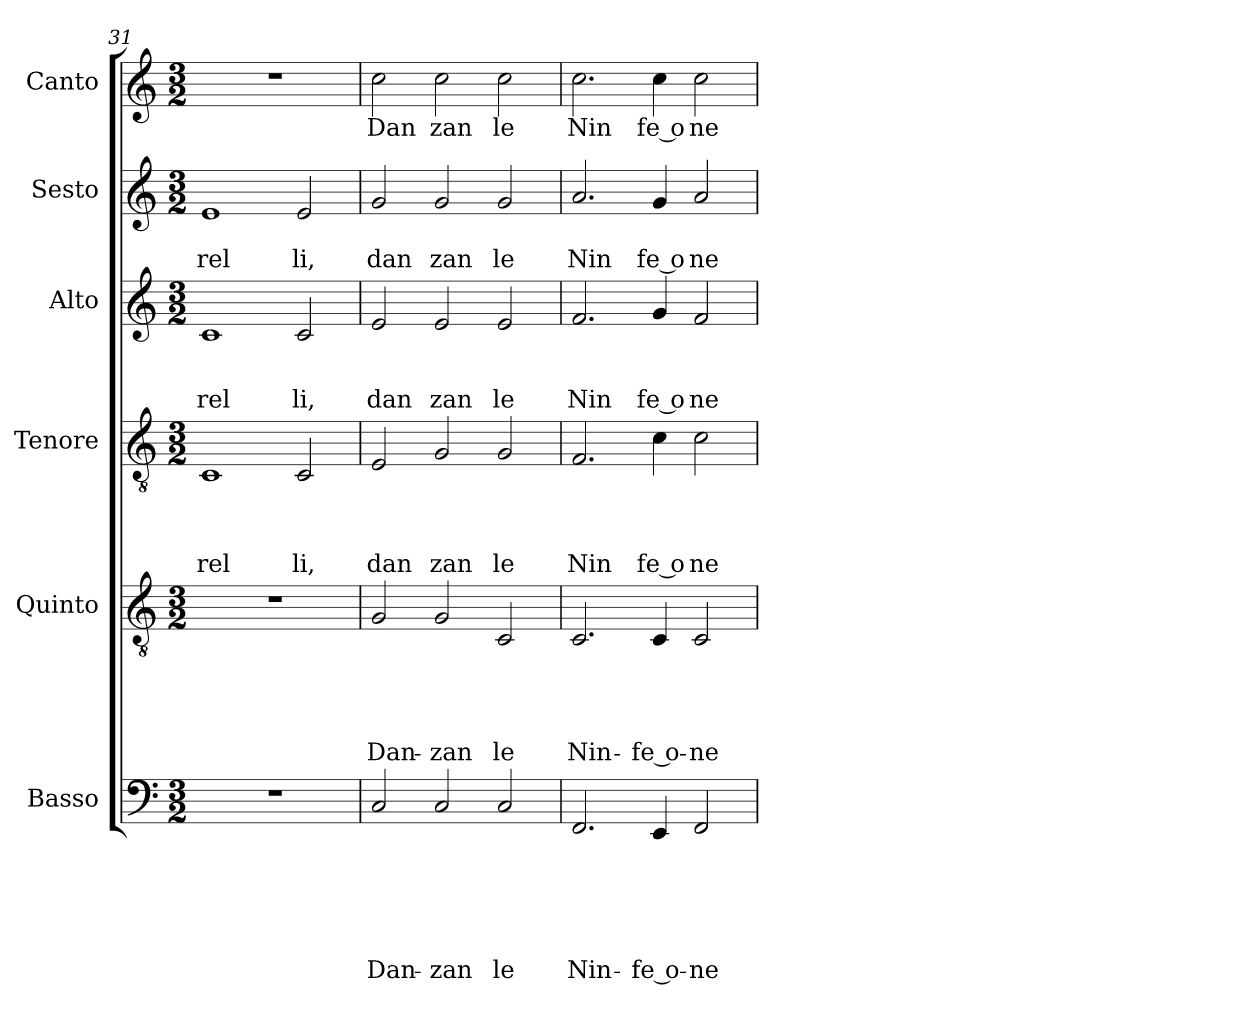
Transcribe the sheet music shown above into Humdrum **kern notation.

**kern	**text	**text	**text	**text	**text	**text	**kern	**text	**text	**text	**text	**text	**kern	**text	**text	**text	**text	**kern	**text	**text	**text	**kern	**text	**text	**kern	**text
*part6	*part6	*part6	*part6	*part6	*part6	*part6	*part5	*part5	*part5	*part5	*part5	*part5	*part4	*part4	*part4	*part4	*part4	*part3	*part3	*part3	*part3	*part2	*part2	*part2	*part1	*part1
*staff6	*staff6	*staff6	*staff6	*staff6	*staff6	*staff6	*staff5	*staff5	*staff5	*staff5	*staff5	*staff5	*staff4	*staff4	*staff4	*staff4	*staff4	*staff3	*staff3	*staff3	*staff3	*staff2	*staff2	*staff2	*staff1	*staff1
*I"Basso	*	*	*	*	*	*	*I"Quinto	*	*	*	*	*	*I"Tenore	*	*	*	*	*I"Alto	*	*	*	*I"Sesto	*	*	*I"Canto	*
*clefF4	*	*	*	*	*	*	*clefGv2	*	*	*	*	*	*clefGv2	*	*	*	*	*clefG2	*	*	*	*clefG2	*	*	*clefG2	*
*k[]	*	*	*	*	*	*	*k[]	*	*	*	*	*	*k[]	*	*	*	*	*k[]	*	*	*	*k[]	*	*	*k[]	*
*C:	*	*	*	*	*	*	*C:	*	*	*	*	*	*C:	*	*	*	*	*C:	*	*	*	*C:	*	*	*C:	*
*M3/2	*	*	*	*	*	*	*M3/2	*	*	*	*	*	*M3/2	*	*	*	*	*M3/2	*	*	*	*M3/2	*	*	*M3/2	*
=31	=31	=31	=31	=31	=31	=31	=31	=31	=31	=31	=31	=31	=31	=31	=31	=31	=31	=31	=31	=31	=31	=31	=31	=31	=31	=31
!LO:N:vis=1	!	!	!	!	!	!	!LO:N:vis=1	!	!	!	!	!	!	!	!	!	!LO:LY:b	!	!	!	!LO:LY:b	!	!	!LO:LY:b	!LO:N:vis=1	!
1.r	.	.	.	.	.	.	1.r	.	.	.	.	.	1C	.	.	.	rel	1c	.	.	rel	1e	.	rel	1.r	.
!	!	!	!	!	!	!	!	!	!	!	!	!	!	!	!	!	!LO:LY:b	!	!	!	!LO:LY:b	!	!	!LO:LY:b	!	!
.	.	.	.	.	.	.	.	.	.	.	.	.	2C/	.	.	.	li,	2c/	.	.	li,	2e/	.	li,	.	.
=32	=32	=32	=32	=32	=32	=32	=32	=32	=32	=32	=32	=32	=32	=32	=32	=32	=32	=32	=32	=32	=32	=32	=32	=32	=32	=32
!	!	!	!	!	!	!LO:LY:b	!	!	!	!	!	!LO:LY:b	!	!	!	!	!LO:LY:b	!	!	!	!LO:LY:b	!	!	!LO:LY:b	!	!LO:LY:b
2C/	.	.	.	.	.	Dan-	2G/	.	.	.	.	Dan-	2E/	.	.	.	dan	2e/	.	.	dan	2g/	.	dan	2cc\	Dan
!	!	!	!	!	!	!LO:LY:b	!	!	!	!	!	!LO:LY:b	!	!	!	!	!LO:LY:b	!	!	!	!LO:LY:b	!	!	!LO:LY:b	!	!LO:LY:b
2C/	.	.	.	.	.	-zan	2G/	.	.	.	.	-zan	2G/	.	.	.	zan	2e/	.	.	zan	2g/	.	zan	2cc\	zan
!	!	!	!	!	!	!LO:LY:b	!	!	!	!	!	!LO:LY:b	!	!	!	!	!LO:LY:b	!	!	!	!LO:LY:b	!	!	!LO:LY:b	!	!LO:LY:b
2C/	.	.	.	.	.	le	2C/	.	.	.	.	le	2G/	.	.	.	le	2e/	.	.	le	2g/	.	le	2cc\	le
=33	=33	=33	=33	=33	=33	=33	=33	=33	=33	=33	=33	=33	=33	=33	=33	=33	=33	=33	=33	=33	=33	=33	=33	=33	=33	=33
!	!	!	!	!	!	!LO:LY:b	!	!	!	!	!	!LO:LY:b	!	!	!	!	!LO:LY:b	!	!	!	!LO:LY:b	!	!	!LO:LY:b	!	!LO:LY:b
2.FF/	.	.	.	.	.	Nin-	2.C/	.	.	.	.	Nin-	2.F/	.	.	.	Nin	2.f/	.	.	Nin	2.a/	.	Nin	2.cc\	Nin
!	!	!	!	!	!	!LO:LY:b:rj	!	!	!	!	!	!LO:LY:b:rj	!	!	!	!	!LO:LY:b:rj	!	!	!	!LO:LY:b:rj	!	!	!LO:LY:b:rj	!	!LO:LY:b:rj
4EE/	.	.	.	.	.	-fe o-	4C/	.	.	.	.	-fe o-	4c\	.	.	.	fe o	4g/	.	.	fe o	4g/	.	fe o	4cc\	fe o
!	!	!	!	!	!	!LO:LY:b	!	!	!	!	!	!LO:LY:b	!	!	!	!	!LO:LY:b	!	!	!	!LO:LY:b	!	!	!LO:LY:b	!	!LO:LY:b
2FF/	.	.	.	.	.	-ne-	2C/	.	.	.	.	-ne-	2c\	.	.	.	ne	2f/	.	.	ne	2a/	.	ne	2cc\	ne
=	=	=	=	=	=	=	=	=	=	=	=	=	=	=	=	=	=	=	=	=	=	=	=	=	=	=
*-	*-	*-	*-	*-	*-	*-	*-	*-	*-	*-	*-	*-	*-	*-	*-	*-	*-	*-	*-	*-	*-	*-	*-	*-	*-	*-
